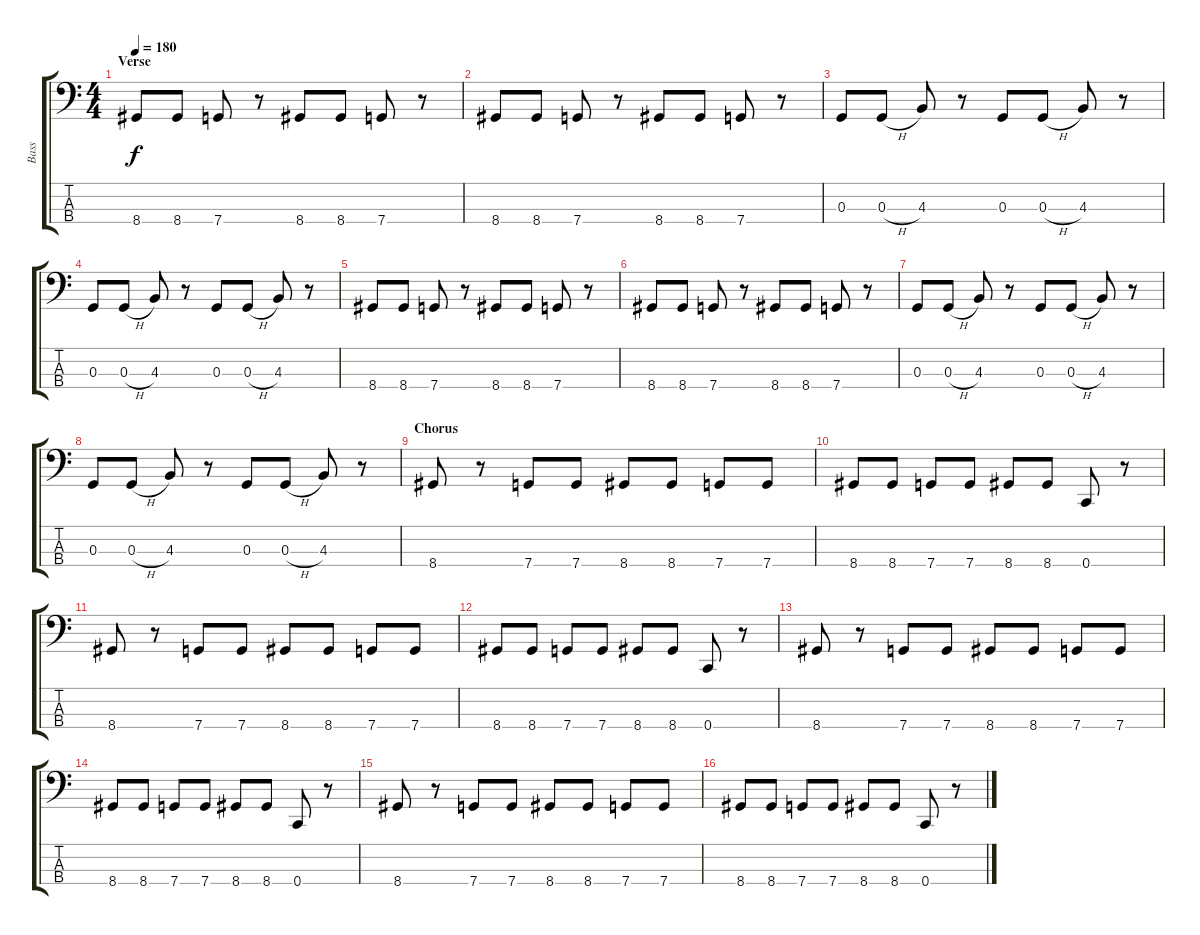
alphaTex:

\track ("Bass" "Bass") {instrument electricbasspick}
\staff {score tabs}
\tuning (F2 C2 G1 C1) {hide}
\ts (4 4)
\section ("" "Verse")
\tempo 180
\clef f4
\ks c
8.4.8{dy f} 8.4.8 7.4.8 r.8 8.4.8 8.4.8 7.4.8 r.8 |
8.4.8 8.4.8 7.4.8 r.8 8.4.8 8.4.8 7.4.8 r.8 |
0.3.8 0.3{h}.8 4.3.8 r.8 0.3.8 0.3{h}.8 4.3.8 r.8 |
0.3.8 0.3{h}.8 4.3.8 r.8 0.3.8 0.3{h}.8 4.3.8 r.8 |
8.4.8 8.4.8 7.4.8 r.8 8.4.8 8.4.8 7.4.8 r.8 |
8.4.8 8.4.8 7.4.8 r.8 8.4.8 8.4.8 7.4.8 r.8 |
0.3.8 0.3{h}.8 4.3.8 r.8 0.3.8 0.3{h}.8 4.3.8 r.8 |
0.3.8 0.3{h}.8 4.3.8 r.8 0.3.8 0.3{h}.8 4.3.8 r.8 |
\section ("" "Chorus")
8.4.8 r.8 7.4.8 7.4.8 8.4.8 8.4.8 7.4.8 7.4.8 |
8.4.8 8.4.8 7.4.8 7.4.8 8.4.8 8.4.8 0.4.8 r.8 |
8.4.8 r.8 7.4.8 7.4.8 8.4.8 8.4.8 7.4.8 7.4.8 |
8.4.8 8.4.8 7.4.8 7.4.8 8.4.8 8.4.8 0.4.8 r.8 |
8.4.8 r.8 7.4.8 7.4.8 8.4.8 8.4.8 7.4.8 7.4.8 |
8.4.8 8.4.8 7.4.8 7.4.8 8.4.8 8.4.8 0.4.8 r.8 |
8.4.8 r.8 7.4.8 7.4.8 8.4.8 8.4.8 7.4.8 7.4.8 |
8.4.8 8.4.8 7.4.8 7.4.8 8.4.8 8.4.8 0.4.8 r.8
